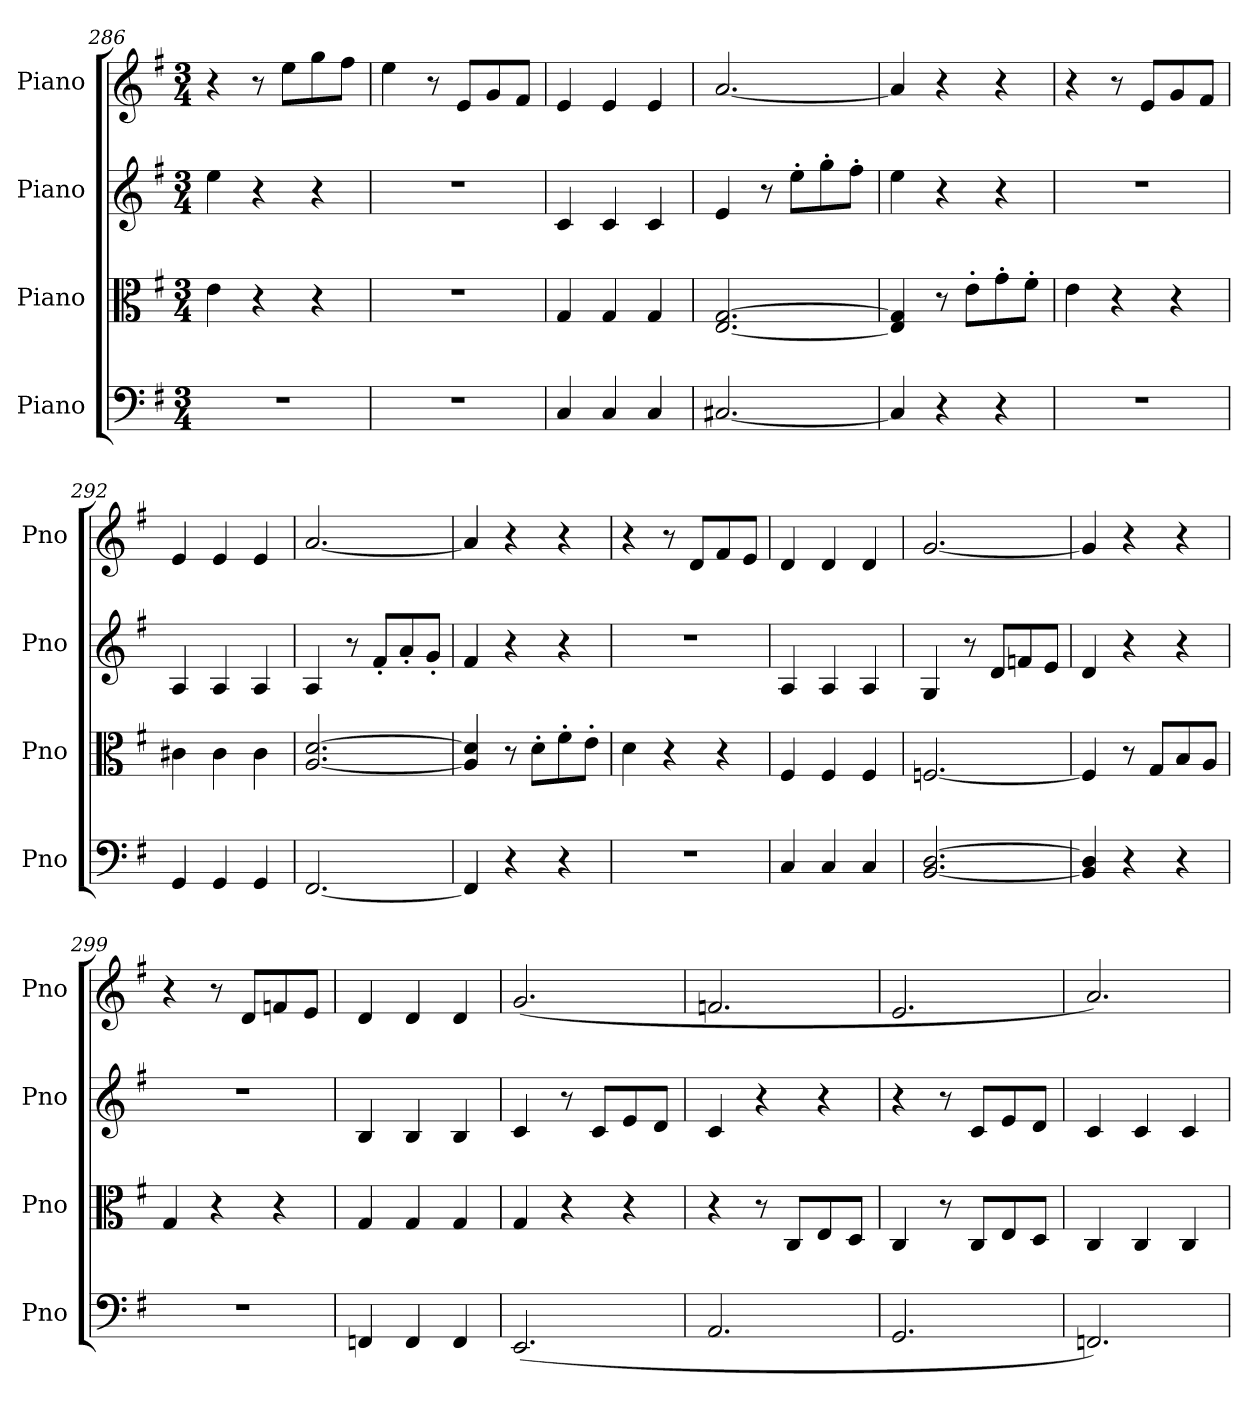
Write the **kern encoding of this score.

**kern	**kern	**kern	**kern
*part4	*part3	*part2	*part1
*staff4	*staff3	*staff2	*staff1
*I"Piano	*I"Piano	*I"Piano	*I"Piano
*I'Pno	*I'Pno	*I'Pno	*I'Pno
*clefF4	*clefC3	*clefG2	*clefG2
*k[f#]	*k[f#]	*k[f#]	*k[f#]
*M3/4	*M3/4	*M3/4	*M3/4
=286	=286	=286	=286
2.r	4e\	4ee\	4r
.	4r	4r	8r
.	.	.	8ee\L
.	4r	4r	8gg\
.	.	.	8ff#\J
=287	=287	=287	=287
2.r	2.r	2.r	4ee\
.	.	.	8r
.	.	.	8e/L
.	.	.	8g/
.	.	.	8f#/J
=288	=288	=288	=288
4C/	4G/	4c/	4e/
4C/	4G/	4c/	4e/
4C/	4G/	4c/	4e/
=289	=289	=289	=289
[2.C#X/	[2.E/ [2.G/	4e/	[2.a/
.	.	8r	.
.	.	8ee'\L	.
.	.	8gg'\	.
.	.	8ff#'\J	.
=290	=290	=290	=290
4C#/]	4E/] 4G/]	4ee\	4a/]
4r	8r	4r	4r
.	8e'\L	.	.
4r	8g'\	4r	4r
.	8f#'\J	.	.
=291	=291	=291	=291
2.r	4e\	2.r	4r
.	4r	.	8r
.	.	.	8e/L
.	4r	.	8g/
.	.	.	8f#/J
=292	=292	=292	=292
4GG/	4c#X\	4A/	4e/
4GG/	4c#\	4A/	4e/
4GG/	4c#\	4A/	4e/
=293	=293	=293	=293
[2.FF#/	[2.A/ [2.d/	4A/	[2.a/
.	.	8r	.
.	.	8f#'/L	.
.	.	8a'/	.
.	.	8g'/J	.
=294	=294	=294	=294
4FF#/]	4A/] 4d/]	4f#/	4a/]
4r	8r	4r	4r
.	8d'\L	.	.
4r	8f#'\	4r	4r
.	8e'\J	.	.
!!LO:LB:g=z
=295	=295	=295	=295
2.r	4d\	2.r	4r
.	4r	.	8r
.	.	.	8d/L
.	4r	.	8f#/
.	.	.	8e/J
=296	=296	=296	=296
4C/	4F#/	4A/	4d/
4C/	4F#/	4A/	4d/
4C/	4F#/	4A/	4d/
=297	=297	=297	=297
[2.BB/ [2.D/	[2.Fn/	4G/	[2.g/
.	.	8r	.
.	.	8d/L	.
.	.	8fn/	.
.	.	8e/J	.
=298	=298	=298	=298
4BB/] 4D/]	4F/]	4d/	4g/]
4r	8r	4r	4r
.	8G/L	.	.
4r	8B/	4r	4r
.	8A/J	.	.
=299	=299	=299	=299
2.r	4G/	2.r	4r
.	4r	.	8r
.	.	.	8d/L
.	4r	.	8fn/
.	.	.	8e/J
=300	=300	=300	=300
4FFn/	4G/	4B/	4d/
4FF/	4G/	4B/	4d/
4FF/	4G/	4B/	4d/
=301	=301	=301	=301
(2.EE/	4G/	4c/	(2.g/
.	4r	8r	.
.	.	8c/L	.
.	4r	8e/	.
.	.	8d/J	.
=302	=302	=302	=302
2.AA/	4r	4c/	2.fn/
.	8r	4r	.
.	8C/L	.	.
.	8E/	4r	.
.	8D/J	.	.
=303	=303	=303	=303
2.GG/	4C/	4r	2.e/
.	8r	8r	.
.	8C/L	8c/L	.
.	8E/	8e/	.
.	8D/J	8d/J	.
=304	=304	=304	=304
2.FFn/)	4C/	4c/	2.a/)
.	4C/	4c/	.
.	4C/	4c/	.
=	=	=	=
*-	*-	*-	*-
